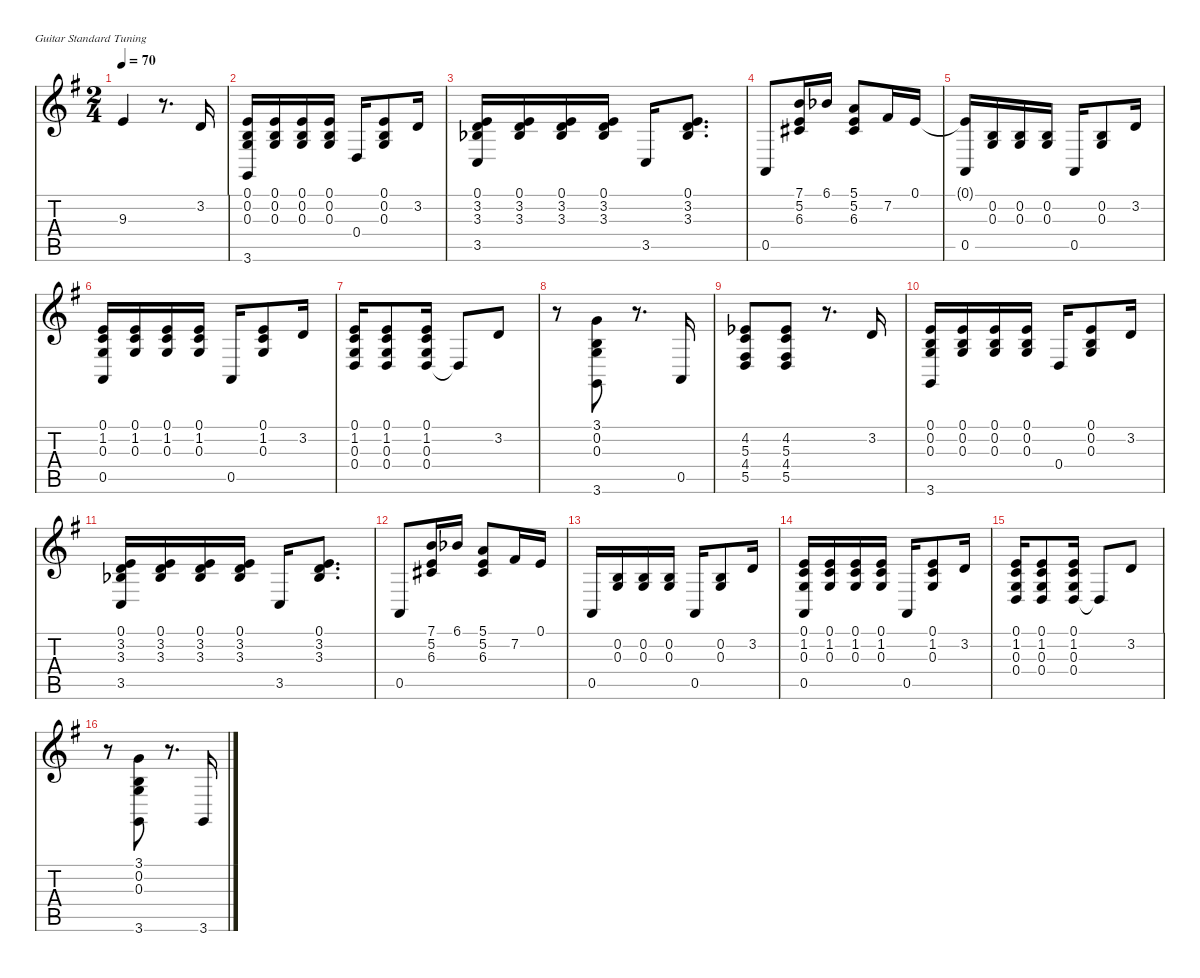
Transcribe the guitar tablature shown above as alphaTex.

\defaultSystemsLayout 4
\hideDynamics
\bracketExtendMode nobrackets
\singleTrackTrackNamePolicy hidden
\multiTrackTrackNamePolicy hidden
\firstSystemTrackNameOrientation horizontal
\otherSystemsTrackNameOrientation horizontal
\extendBarLines
\chordDiagramsInScore
\track ("Classical Guitar" "Classical Guitar") {instrument brightacousticpiano}
\staff {score tabs}
\tuning (E4 B3 G3 D3 A2 E2)
\ts (2 4)
\tempo 70
\clef g2
\ks g
9.3{t acc forcenatural}.4{dy mf beam Up} r.8{d beam Up} 3.2{acc forcenatural}.16{beam Up} |
(3.6{acc forcenatural} 0.3{acc forcenatural} 0.2{acc forcenatural} 0.1{acc forcenatural}).16{beam Up} (0.3{acc forcenatural} 0.2{acc forcenatural} 0.1{acc forcenatural}).16{beam Up} (0.3{acc forcenatural} 0.2{acc forcenatural} 0.1{acc forcenatural}).16{beam Up} (0.3{acc forcenatural} 0.2{acc forcenatural} 0.1{acc forcenatural}).16{beam Up} 0.4{acc forcenatural}.16{beam Up} (0.3{acc forcenatural} 0.2{acc forcenatural} 0.1{acc forcenatural}).8{beam Up} 3.2{acc forcenatural}.16{beam Up} |
(3.5{acc forcenatural} 3.3{acc b} 3.2{acc forcenatural} 0.1{acc forcenatural}).16{beam Up} (3.3{acc b} 3.2{acc forcenatural} 0.1{acc forcenatural}).16{beam Up} (3.3{acc b} 3.2{acc forcenatural} 0.1{acc forcenatural}).16{beam Up} (3.3{acc b} 3.2{acc forcenatural} 0.1{acc forcenatural}).16{beam Up} 3.5{acc forcenatural}.16{beam Up} (3.3{acc b} 3.2{acc forcenatural} 0.1{acc forcenatural}).8{d beam Up} |
0.5{acc forcenatural}.8{beam Up} (6.3{acc #} 5.2{acc forcenatural} 7.1{acc forcenatural}).16{beam Up} 6.1{acc b}.16{beam Up} (6.3{acc #} 5.2{acc forcenatural} 5.1{acc forcenatural}).8{beam Up} 7.2{acc #}.16{beam Up} 0.1{acc forcenatural}.16{beam Up} |
(0.5{acc forcenatural} 0.1{t acc forcenatural}).16{beam Up} (0.3{acc forcenatural} 0.2{acc forcenatural}).16{beam Up} (0.3{acc forcenatural} 0.2{acc forcenatural}).16{beam Up} (0.3{acc forcenatural} 0.2{acc forcenatural}).16{beam Up} 0.5{acc forcenatural}.16{beam Up} (0.3{acc forcenatural} 0.2{acc forcenatural}).8{beam Up} 3.2{acc forcenatural}.16{beam Up} |
(0.5{acc forcenatural} 0.3{acc forcenatural} 1.2{acc forcenatural} 0.1{acc forcenatural}).16{beam Up} (0.3{acc forcenatural} 1.2{acc forcenatural} 0.1{acc forcenatural}).16{beam Up} (0.3{acc forcenatural} 1.2{acc forcenatural} 0.1{acc forcenatural}).16{beam Up} (0.3{acc forcenatural} 1.2{acc forcenatural} 0.1{acc forcenatural}).16{beam Up} 0.5{acc forcenatural}.16{beam Up} (0.3{acc forcenatural} 1.2{acc forcenatural} 0.1{acc forcenatural}).8{beam Up} 3.2{acc forcenatural}.16{beam Up} |
(0.4{acc forcenatural} 0.3{acc forcenatural} 1.2{acc forcenatural} 0.1{acc forcenatural}).16{beam Up} (0.4{acc forcenatural} 0.3{acc forcenatural} 1.2{acc forcenatural} 0.1{acc forcenatural}).8{beam Up} (0.4{acc forcenatural} 0.3{acc forcenatural} 1.2{acc forcenatural} 0.1{acc forcenatural}).16{beam Up} 0.4{t acc forcenatural}.8{beam Up} 3.2{acc forcenatural}.8{beam Up} |
r.8{beam Down} (3.6{acc forcenatural} 0.3{acc forcenatural} 0.2{acc forcenatural} 3.1{acc forcenatural}).8{beam Up} r.8{d beam Up} 0.5{acc forcenatural}.16{beam Up} |
(5.5{acc forcenatural} 4.4{acc #} 5.3{acc forcenatural} 4.2{acc b}).8{beam Up} (5.5{acc forcenatural} 4.4{acc #} 5.3{acc forcenatural} 4.2{acc b}).8{beam Up} r.8{d beam Up} 3.2{acc forcenatural}.16{beam Up} |
(3.6{acc forcenatural} 0.3{acc forcenatural} 0.2{acc forcenatural} 0.1{acc forcenatural}).16{beam Up} (0.3{acc forcenatural} 0.2{acc forcenatural} 0.1{acc forcenatural}).16{beam Up} (0.3{acc forcenatural} 0.2{acc forcenatural} 0.1{acc forcenatural}).16{beam Up} (0.3{acc forcenatural} 0.2{acc forcenatural} 0.1{acc forcenatural}).16{beam Up} 0.4{acc forcenatural}.16{beam Up} (0.3{acc forcenatural} 0.2{acc forcenatural} 0.1{acc forcenatural}).8{beam Up} 3.2{acc forcenatural}.16{beam Up} |
(3.5{acc forcenatural} 3.3{acc b} 3.2{acc forcenatural} 0.1{acc forcenatural}).16{beam Up} (3.3{acc b} 3.2{acc forcenatural} 0.1{acc forcenatural}).16{beam Up} (3.3{acc b} 3.2{acc forcenatural} 0.1{acc forcenatural}).16{beam Up} (3.3{acc b} 3.2{acc forcenatural} 0.1{acc forcenatural}).16{beam Up} 3.5{acc forcenatural}.16{beam Up} (3.3{acc b} 3.2{acc forcenatural} 0.1{acc forcenatural}).8{d beam Up} |
0.5{acc forcenatural}.8{beam Up} (6.3{acc #} 5.2{acc forcenatural} 7.1{acc forcenatural}).16{beam Up} 6.1{acc b}.16{beam Up} (6.3{acc #} 5.2{acc forcenatural} 5.1{acc forcenatural}).8{beam Up} 7.2{acc #}.16{beam Up} 0.1{acc forcenatural}.16{beam Up} |
0.5{acc forcenatural}.16{beam Up} (0.3{acc forcenatural} 0.2{acc forcenatural}).16{beam Up} (0.3{acc forcenatural} 0.2{acc forcenatural}).16{beam Up} (0.3{acc forcenatural} 0.2{acc forcenatural}).16{beam Up} 0.5{acc forcenatural}.16{beam Up} (0.3{acc forcenatural} 0.2{acc forcenatural}).8{beam Up} 3.2{acc forcenatural}.16{beam Up} |
(0.5{acc forcenatural} 0.3{acc forcenatural} 1.2{acc forcenatural} 0.1{acc forcenatural}).16{beam Up} (0.3{acc forcenatural} 1.2{acc forcenatural} 0.1{acc forcenatural}).16{beam Up} (0.3{acc forcenatural} 1.2{acc forcenatural} 0.1{acc forcenatural}).16{beam Up} (0.3{acc forcenatural} 1.2{acc forcenatural} 0.1{acc forcenatural}).16{beam Up} 0.5{acc forcenatural}.16{beam Up} (0.3{acc forcenatural} 1.2{acc forcenatural} 0.1{acc forcenatural}).8{beam Up} 3.2{acc forcenatural}.16{beam Up} |
(0.4{acc forcenatural} 0.3{acc forcenatural} 1.2{acc forcenatural} 0.1{acc forcenatural}).16{beam Up} (0.4{acc forcenatural} 0.3{acc forcenatural} 1.2{acc forcenatural} 0.1{acc forcenatural}).8{beam Up} (0.4{acc forcenatural} 0.3{acc forcenatural} 1.2{acc forcenatural} 0.1{acc forcenatural}).16{beam Up} 0.4{t acc forcenatural}.8{beam Up} 3.2{acc forcenatural}.8{beam Up} |
r.8{beam Down} (3.6{acc forcenatural} 0.3{acc forcenatural} 0.2{acc forcenatural} 3.1{acc forcenatural}).8{beam Up} r.8{d beam Up} 3.6{acc forcenatural}.16{beam Up}
